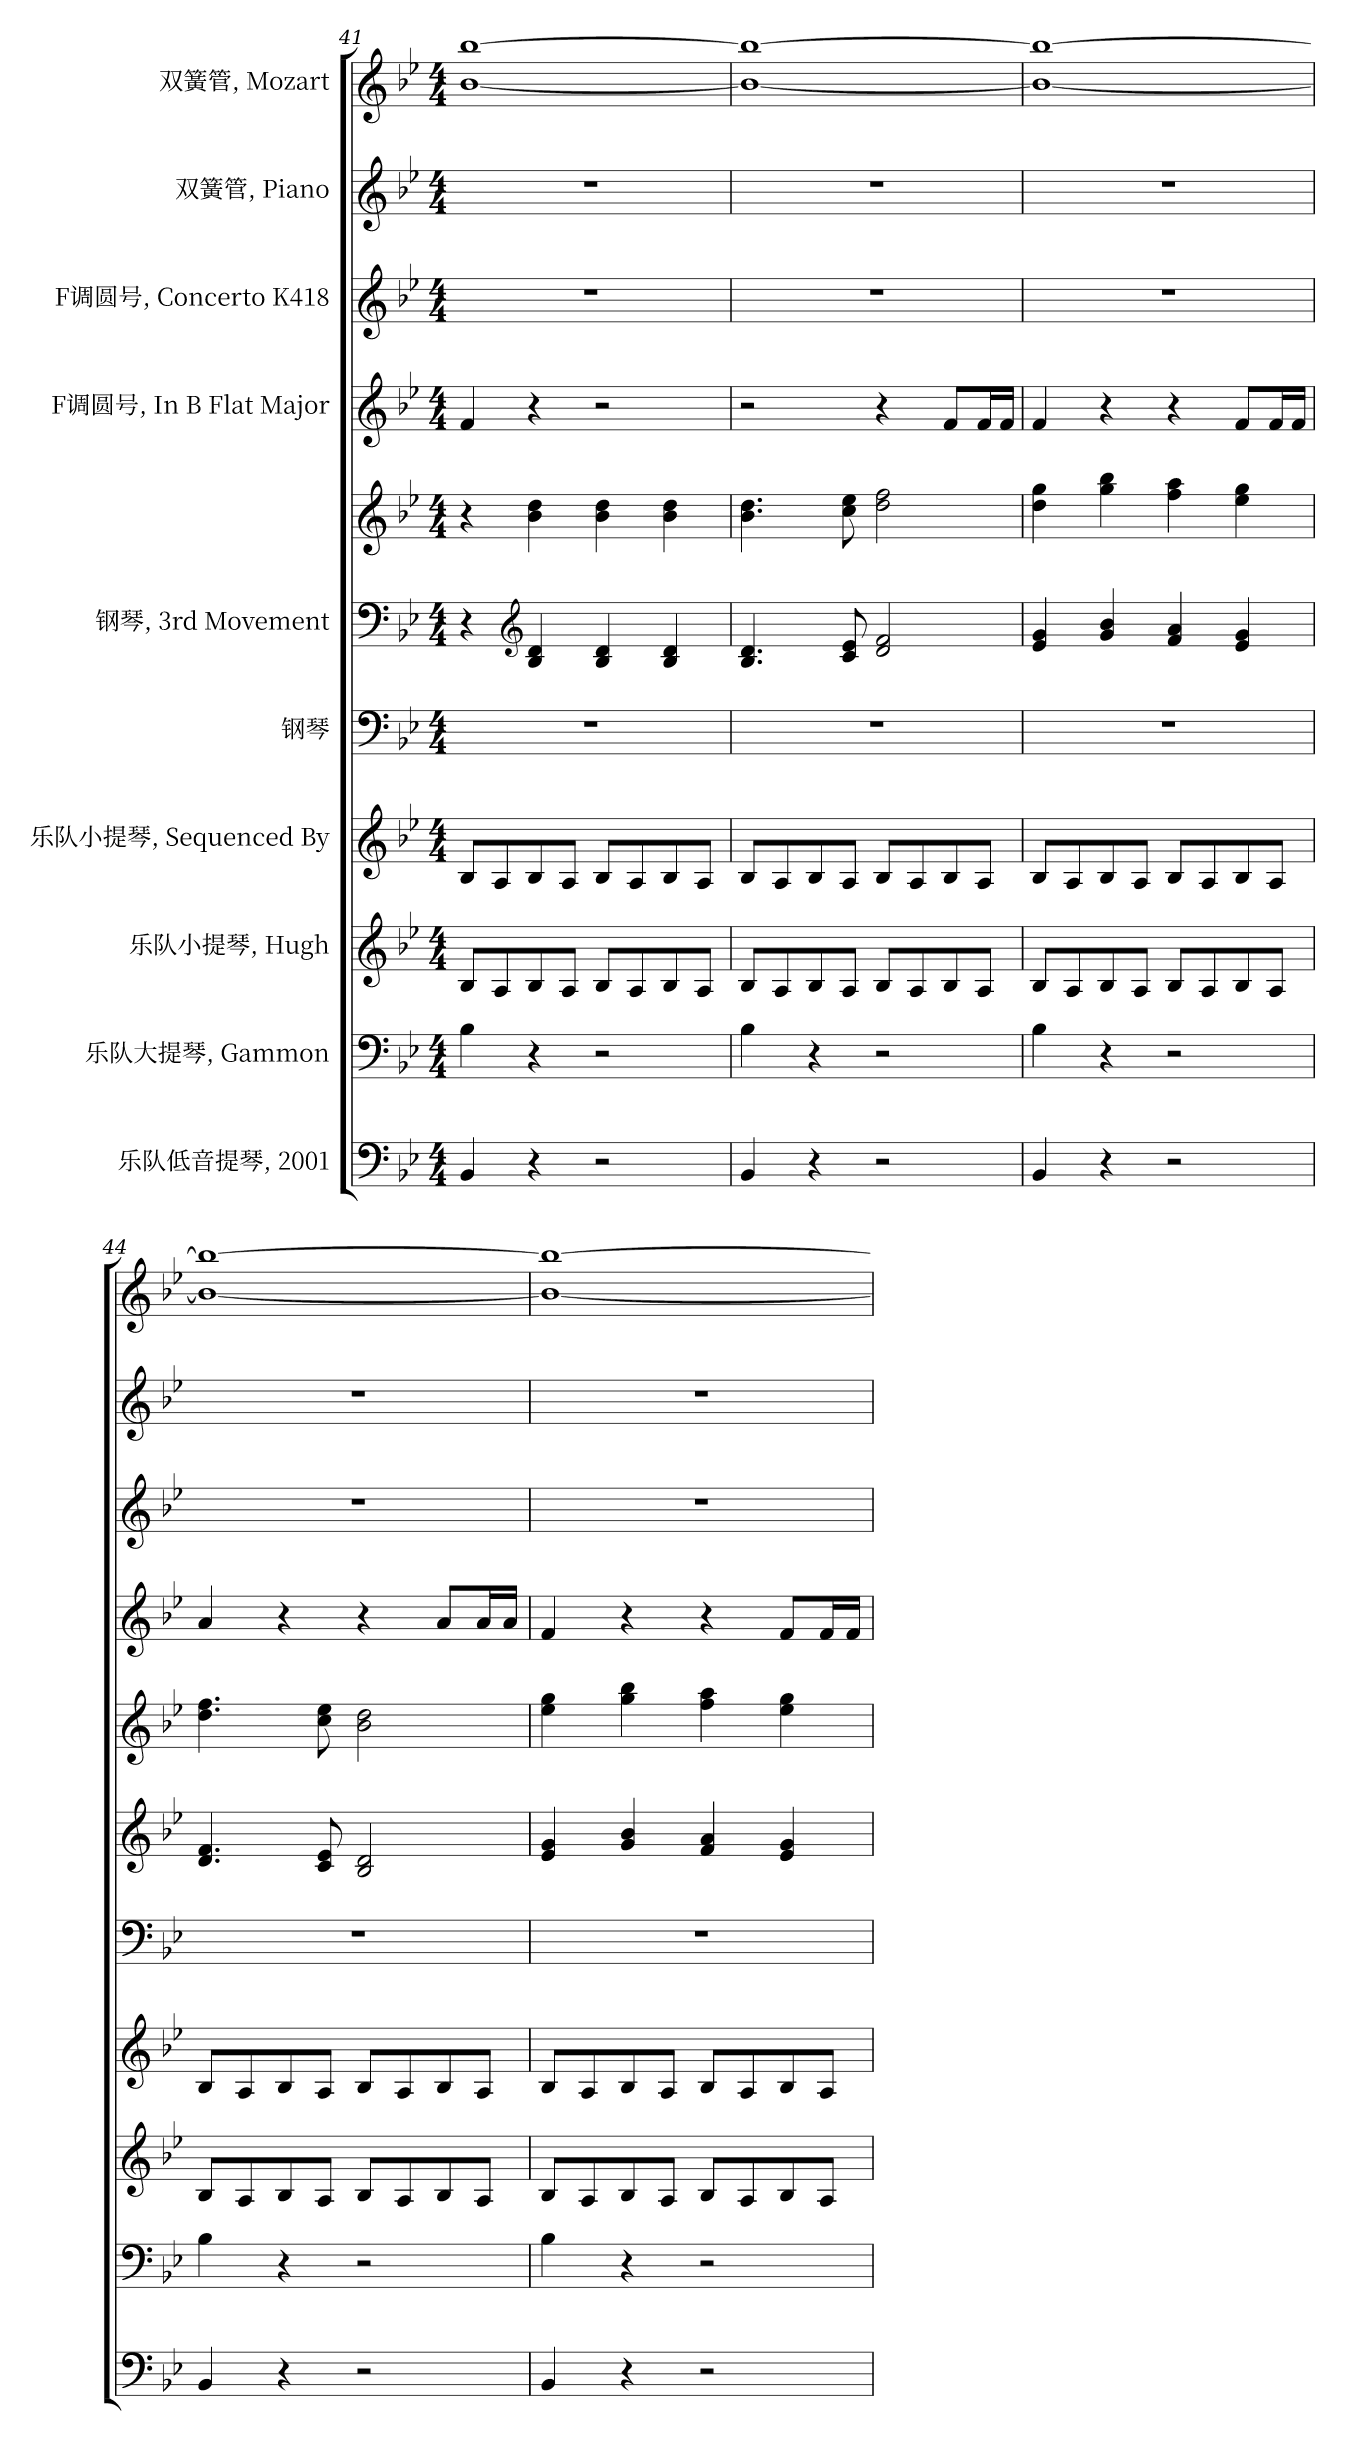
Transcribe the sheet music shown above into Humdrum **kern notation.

**kern	**kern	**kern	**kern	**kern	**kern	**kern	**kern	**kern	**kern	**kern
*part10	*part9	*part8	*part7	*part6	*part5	*part5	*part4	*part3	*part2	*part1
*staff11	*staff10	*staff9	*staff8	*staff7	*staff6	*staff5	*staff4	*staff3	*staff2	*staff1
*I"乐队低音提琴, 2001	*I"乐队大提琴, Gammon	*I"乐队小提琴,  Hugh	*I"乐队小提琴, Sequenced By	*I"钢琴	*I"钢琴, 3rd Movement	*	*I"F调圆号, In B Flat Major	*I"F调圆号, Concerto K418	*I"双簧管,  Piano	*I"双簧管,  Mozart
*clefF4	*clefF4	*clefG2	*clefG2	*clefF4	*clefF4	*clefG2	*clefG2	*clefG2	*clefG2	*clefG2
*ITrd7c12	*	*	*	*	*	*	*ITrd4c7	*ITrd4c7	*	*
*k[b-e-]	*k[b-e-]	*k[b-e-]	*k[b-e-]	*k[b-e-]	*k[b-e-]	*k[b-e-]	*k[b-e-a-]	*k[b-e-a-]	*k[b-e-]	*k[b-e-]
*M4/4	*M4/4	*M4/4	*M4/4	*M4/4	*M4/4	*M4/4	*M4/4	*M4/4	*M4/4	*M4/4
=41	=41	=41	=41	=41	=41	=41	=41	=41	=41	=41
4BBB-/	4B-\	8B-/L	8B-/L	1r	4r	4r	4B-/	1r	1r	[1b- [1bb-
.	.	8A/	8A/	.	.	.	.	.	.	.
*	*	*	*	*	*clefG2	*	*	*	*	*
4r	4r	8B-/	8B-/	.	4B-/ 4d/	4b-\ 4dd\	4r	.	.	.
.	.	8A/J	8A/J	.	.	.	.	.	.	.
2r	2r	8B-/L	8B-/L	.	4B-/ 4d/	4b-\ 4dd\	2r	.	.	.
.	.	8A/	8A/	.	.	.	.	.	.	.
.	.	8B-/	8B-/	.	4B-/ 4d/	4b-\ 4dd\	.	.	.	.
.	.	8A/J	8A/J	.	.	.	.	.	.	.
=42	=42	=42	=42	=42	=42	=42	=42	=42	=42	=42
4BBB-/	4B-\	8B-/L	8B-/L	1r	4.B-/ 4.d/	4.b-\ 4.dd\	2r	1r	1r	1b-_ 1bb-_
.	.	8A/	8A/	.	.	.	.	.	.	.
4r	4r	8B-/	8B-/	.	.	.	.	.	.	.
.	.	8A/J	8A/J	.	8c/ 8e-/	8cc\ 8ee-\	.	.	.	.
2r	2r	8B-/L	8B-/L	.	2d/ 2f/	2dd\ 2ff\	4r	.	.	.
.	.	8A/	8A/	.	.	.	.	.	.	.
.	.	8B-/	8B-/	.	.	.	8B-/L	.	.	.
.	.	8A/J	8A/J	.	.	.	16B-/L	.	.	.
.	.	.	.	.	.	.	16B-/JJ	.	.	.
!!LO:PB:g=z
=43	=43	=43	=43	=43	=43	=43	=43	=43	=43	=43
4BBB-/	4B-\	8B-/L	8B-/L	1r	4e-/ 4g/	4dd\ 4gg\	4B-/	1r	1r	1b-_ 1bb-_
.	.	8A/	8A/	.	.	.	.	.	.	.
4r	4r	8B-/	8B-/	.	4g/ 4b-/	4gg\ 4bb-\	4r	.	.	.
.	.	8A/J	8A/J	.	.	.	.	.	.	.
2r	2r	8B-/L	8B-/L	.	4f/ 4a/	4ff\ 4aa\	4r	.	.	.
.	.	8A/	8A/	.	.	.	.	.	.	.
.	.	8B-/	8B-/	.	4e-/ 4g/	4ee-\ 4gg\	8B-/L	.	.	.
.	.	8A/J	8A/J	.	.	.	16B-/L	.	.	.
.	.	.	.	.	.	.	16B-/JJ	.	.	.
=44	=44	=44	=44	=44	=44	=44	=44	=44	=44	=44
4BBB-/	4B-\	8B-/L	8B-/L	1r	4.d/ 4.f/	4.dd\ 4.ff\	4d/	1r	1r	1b-_ 1bb-_
.	.	8A/	8A/	.	.	.	.	.	.	.
4r	4r	8B-/	8B-/	.	.	.	4r	.	.	.
.	.	8A/J	8A/J	.	8c/ 8e-/	8cc\ 8ee-\	.	.	.	.
2r	2r	8B-/L	8B-/L	.	2B-/ 2d/	2b-\ 2dd\	4r	.	.	.
.	.	8A/	8A/	.	.	.	.	.	.	.
.	.	8B-/	8B-/	.	.	.	8d/L	.	.	.
.	.	8A/J	8A/J	.	.	.	16d/L	.	.	.
.	.	.	.	.	.	.	16d/JJ	.	.	.
=45	=45	=45	=45	=45	=45	=45	=45	=45	=45	=45
4BBB-/	4B-\	8B-/L	8B-/L	1r	4e-/ 4g/	4ee-\ 4gg\	4B-/	1r	1r	1b-_ 1bb-_
.	.	8A/	8A/	.	.	.	.	.	.	.
4r	4r	8B-/	8B-/	.	4g/ 4b-/	4gg\ 4bb-\	4r	.	.	.
.	.	8A/J	8A/J	.	.	.	.	.	.	.
2r	2r	8B-/L	8B-/L	.	4f/ 4a/	4ff\ 4aa\	4r	.	.	.
.	.	8A/	8A/	.	.	.	.	.	.	.
.	.	8B-/	8B-/	.	4e-/ 4g/	4ee-\ 4gg\	8B-/L	.	.	.
.	.	8A/J	8A/J	.	.	.	16B-/L	.	.	.
.	.	.	.	.	.	.	16B-/JJ	.	.	.
=	=	=	=	=	=	=	=	=	=	=
*-	*-	*-	*-	*-	*-	*-	*-	*-	*-	*-
